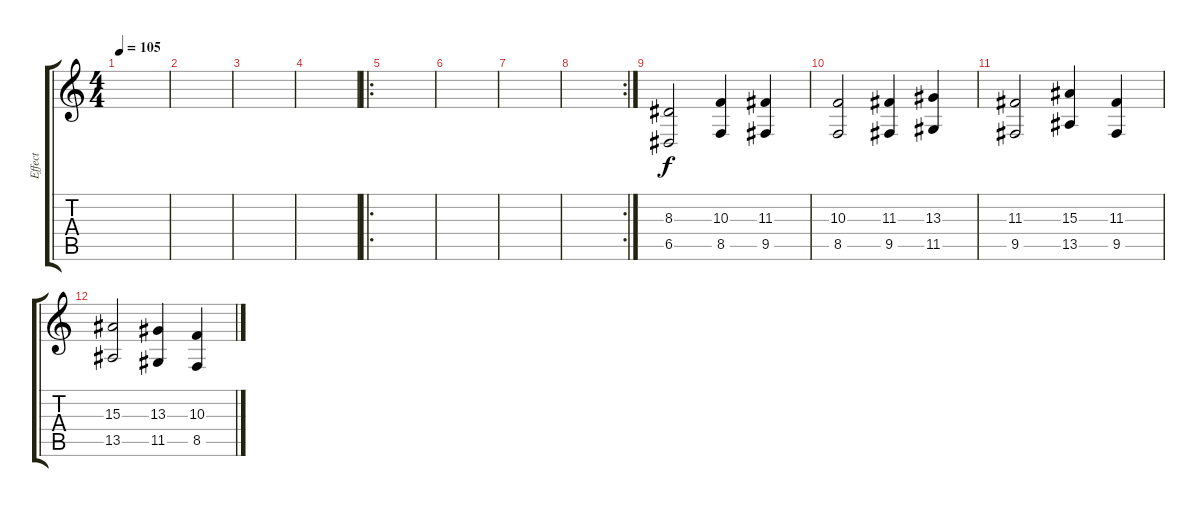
\track ("Effect" "Effect") {instrument violin}
\staff {score tabs}
\tuning (E4 B3 G3 D3 A2 E2) {hide}
\ts (4 4)
\tempo 105
\clef g2
\ks c
|
|
|
|
\ro
|
|
|
\rc 2
|
(8.3 6.5).2 (10.3 8.5).4 (11.3 9.5).4 |
(10.3 8.5).2 (11.3 9.5).4 (13.3 11.5).4 |
(11.3 9.5).2 (15.3 13.5).4 (11.3 9.5).4 |
(15.3 13.5).2 (13.3 11.5).4 (10.3 8.5).4
